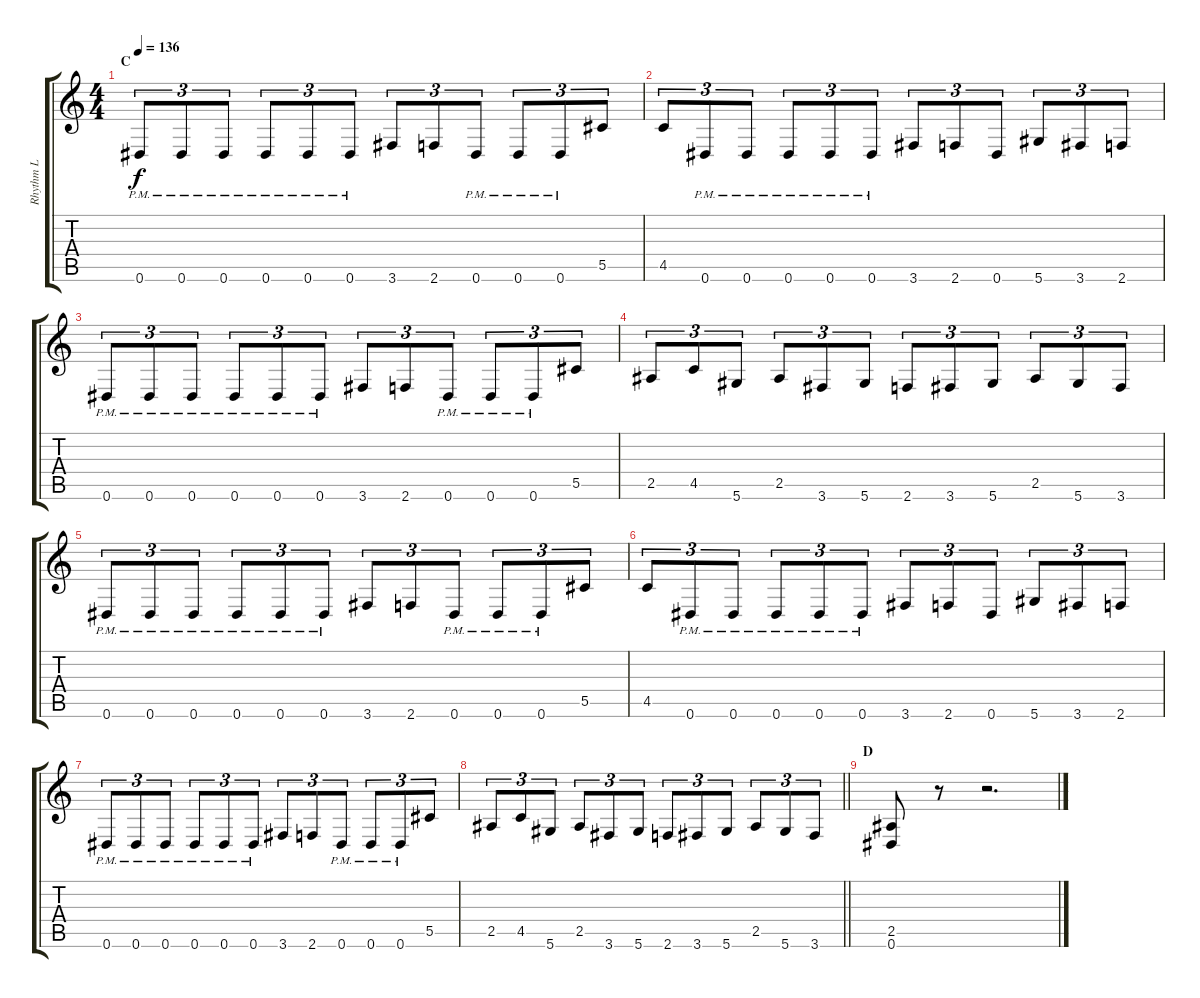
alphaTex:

\track ("Rhythm L" "Rhythm L") {instrument distortionguitar}
\staff {score tabs}
\tuning (Eb4 Bb3 Gb3 Db3 Ab2 Eb2) {hide}
\ts (4 4)
\section ("" "C")
\tempo 136
\clef g2
\ks c
0.6{pm}.8{tu (3 2) dy f} 0.6{pm}.8{tu (3 2)} 0.6{pm}.8{tu (3 2)} 0.6{pm}.8{tu (3 2)} 0.6{pm}.8{tu (3 2)} 0.6{pm}.8{tu (3 2)} 3.6.8{tu (3 2)} 2.6.8{tu (3 2)} 0.6{pm}.8{tu (3 2)} 0.6{pm}.8{tu (3 2)} 0.6{pm}.8{tu (3 2)} 5.5.8{tu (3 2)} |
4.5.8{tu (3 2)} 0.6{pm}.8{tu (3 2)} 0.6{pm}.8{tu (3 2)} 0.6{pm}.8{tu (3 2)} 0.6{pm}.8{tu (3 2)} 0.6{pm}.8{tu (3 2)} 3.6.8{tu (3 2)} 2.6.8{tu (3 2)} 0.6.8{tu (3 2)} 5.6.8{tu (3 2)} 3.6.8{tu (3 2)} 2.6.8{tu (3 2)} |
0.6{pm}.8{tu (3 2)} 0.6{pm}.8{tu (3 2)} 0.6{pm}.8{tu (3 2)} 0.6{pm}.8{tu (3 2)} 0.6{pm}.8{tu (3 2)} 0.6{pm}.8{tu (3 2)} 3.6.8{tu (3 2)} 2.6.8{tu (3 2)} 0.6{pm}.8{tu (3 2)} 0.6{pm}.8{tu (3 2)} 0.6{pm}.8{tu (3 2)} 5.5.8{tu (3 2)} |
2.5.8{tu (3 2)} 4.5.8{tu (3 2)} 5.6.8{tu (3 2)} 2.5.8{tu (3 2)} 3.6.8{tu (3 2)} 5.6.8{tu (3 2)} 2.6.8{tu (3 2)} 3.6.8{tu (3 2)} 5.6.8{tu (3 2)} 2.5.8{tu (3 2)} 5.6.8{tu (3 2)} 3.6.8{tu (3 2)} |
0.6{pm}.8{tu (3 2)} 0.6{pm}.8{tu (3 2)} 0.6{pm}.8{tu (3 2)} 0.6{pm}.8{tu (3 2)} 0.6{pm}.8{tu (3 2)} 0.6{pm}.8{tu (3 2)} 3.6.8{tu (3 2)} 2.6.8{tu (3 2)} 0.6{pm}.8{tu (3 2)} 0.6{pm}.8{tu (3 2)} 0.6{pm}.8{tu (3 2)} 5.5.8{tu (3 2)} |
4.5.8{tu (3 2)} 0.6{pm}.8{tu (3 2)} 0.6{pm}.8{tu (3 2)} 0.6{pm}.8{tu (3 2)} 0.6{pm}.8{tu (3 2)} 0.6{pm}.8{tu (3 2)} 3.6.8{tu (3 2)} 2.6.8{tu (3 2)} 0.6.8{tu (3 2)} 5.6.8{tu (3 2)} 3.6.8{tu (3 2)} 2.6.8{tu (3 2)} |
0.6{pm}.8{tu (3 2)} 0.6{pm}.8{tu (3 2)} 0.6{pm}.8{tu (3 2)} 0.6{pm}.8{tu (3 2)} 0.6{pm}.8{tu (3 2)} 0.6{pm}.8{tu (3 2)} 3.6.8{tu (3 2)} 2.6.8{tu (3 2)} 0.6{pm}.8{tu (3 2)} 0.6{pm}.8{tu (3 2)} 0.6{pm}.8{tu (3 2)} 5.5.8{tu (3 2)} |
\barLineRight lightlight
2.5.8{tu (3 2)} 4.5.8{tu (3 2)} 5.6.8{tu (3 2)} 2.5.8{tu (3 2)} 3.6.8{tu (3 2)} 5.6.8{tu (3 2)} 2.6.8{tu (3 2)} 3.6.8{tu (3 2)} 5.6.8{tu (3 2)} 2.5.8{tu (3 2)} 5.6.8{tu (3 2)} 3.6.8{tu (3 2)} |
\section ("" "D")
(2.5 0.6).8 r.8 r.2{d}
